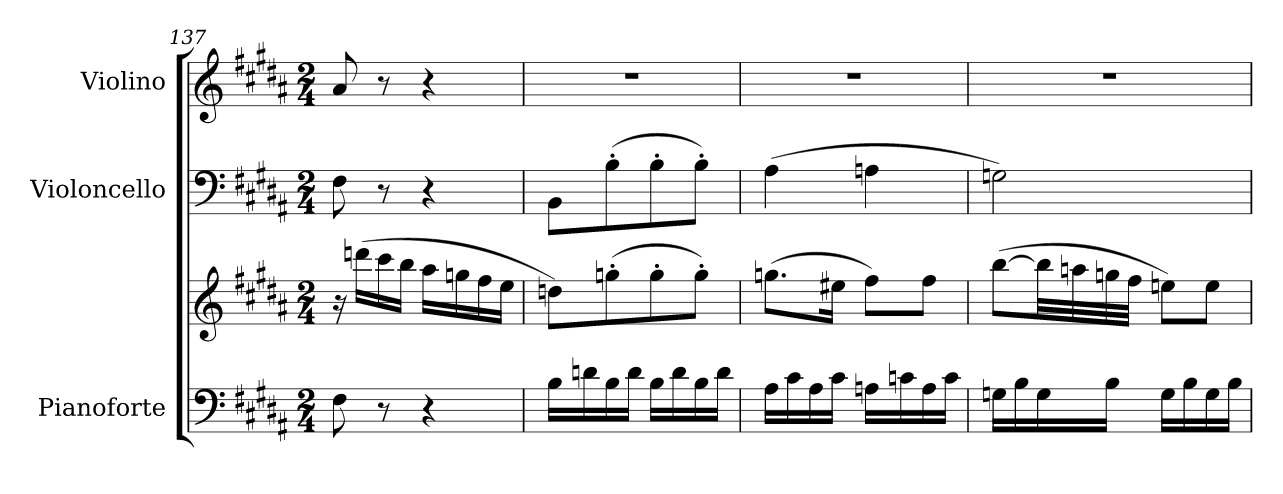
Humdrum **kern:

**kern	**kern	**kern	**kern
*part3	*part3	*part2	*part1
*staff4	*staff3	*staff2	*staff1
*I"Pianoforte	*	*I"Violoncello	*I"Violino
*I'Pno	*	*	*
*clefF4	*clefG2	*clefF4	*clefG2
*k[f#c#g#d#a#]	*k[f#c#g#d#a#]	*k[f#c#g#d#a#]	*k[f#c#g#d#a#]
*B:	*B:	*B:	*B:
*M2/4	*M2/4	*M2/4	*M2/4
=137	=137	=137	=137
8F#\	16r	8F#\	8a#/
.	(>16dddn\LL	.	.
8r	16ccc#\	8r	8r
.	16bb\JJ	.	.
4r	16aa#\LL	4r	4r
.	16ggn\	.	.
.	16ff#\	.	.
.	16ee\JJ	.	.
=138	=138	=138	=138
16B\LL	8ddn\L)	8BB\L	2r
16dn\	.	.	.
16B\	(>8ggn'\	(>8B'\	.
16d\JJ	.	.	.
16B\LL	8gg'\	8B'\	.
16d\	.	.	.
16B\	8gg'\J)	8B'\J)	.
16d\JJ	.	.	.
=139	=139	=139	=139
16A#\LL	(>8.ggn\L	(>4A#\	2r
16c#\	.	.	.
16A#\	.	.	.
16c#\JJ	16ee#X\Jk	.	.
16An\LL	8ff#\L)	4An\	.
16cn\	.	.	.
16A\	8ff#\J	.	.
16c\JJ	.	.	.
!!LO:LB:g=z
=140	=140	=140	=140
16Gn\LL	(>[8bb\L	2Gn\)	2r
16B\	.	.	.
16G\	32bb\LL]	.	.
.	32aan\	.	.
16B\JJ	32ggn\	.	.
.	32ff#\JJJ	.	.
16G\LL	8eeni\L)	.	.
16B\	.	.	.
16G\	8ee\J	.	.
16B\JJ	.	.	.
=	=	=	=
*-	*-	*-	*-
